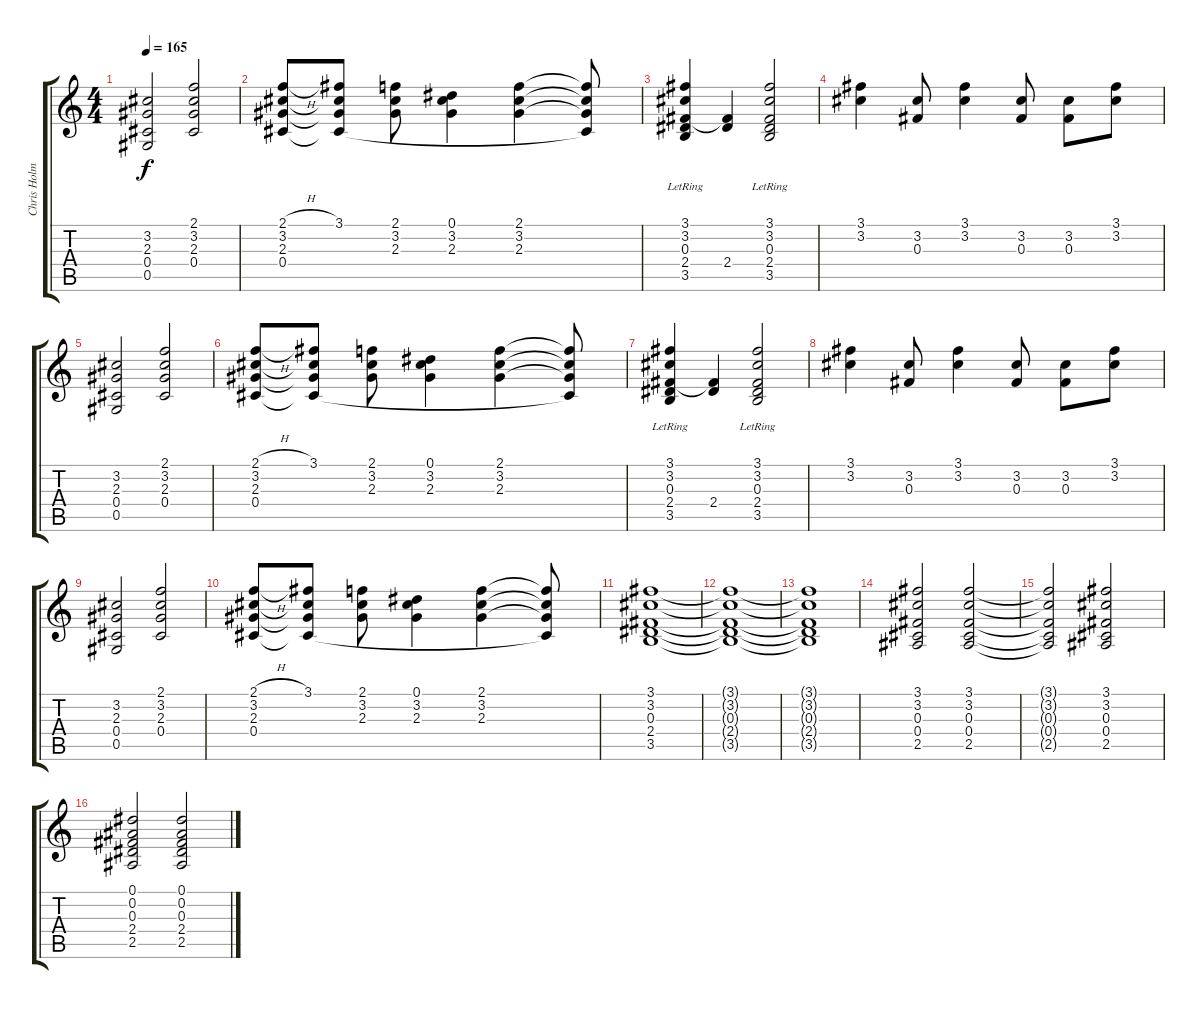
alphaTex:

\track ("Chris Holmes/Lead Guitar" "Chris Holm") {instrument electricguitarclean}
\staff {score tabs}
\tuning (Eb4 Bb3 Gb3 Db3 Ab2 Eb2) {hide}
\ts (4 4)
\tempo 165
\clef g2
\ks c
(3.2 2.3 0.4 0.5).2{dy f} (2.1 3.2 2.3 0.4).2 |
(2.1{h} 3.2 2.3 0.4).8 (3.1 3.2{t} 2.3{t} 0.4{t}).8 (2.1 3.2 2.3).8 (0.1 3.2 2.3).4 (2.1 3.2 2.3).4 (2.1{t} 3.2{t} 2.3{t} 0.4{t}).8 |
(3.1{lr} 3.2{lr} 0.3 2.4 3.5{lr}).4 (0.3{t} 2.4).4 (3.1 3.2 0.3{lr} 2.4{lr} 3.5{lr}).2 |
(3.1 3.2).4 (3.2 0.3).8 (3.1 3.2).4 (3.2 0.3).8 (3.2 0.3).8 (3.1 3.2).8 |
(3.2 2.3 0.4 0.5).2 (2.1 3.2 2.3 0.4).2 |
(2.1{h} 3.2 2.3 0.4).8 (3.1 3.2{t} 2.3{t} 0.4{t}).8 (2.1 3.2 2.3).8 (0.1 3.2 2.3).4 (2.1 3.2 2.3).4 (2.1{t} 3.2{t} 2.3{t} 0.4{t}).8 |
(3.1{lr} 3.2{lr} 0.3 2.4 3.5{lr}).4 (0.3{t} 2.4).4 (3.1 3.2 0.3{lr} 2.4{lr} 3.5{lr}).2 |
(3.1 3.2).4 (3.2 0.3).8 (3.1 3.2).4 (3.2 0.3).8 (3.2 0.3).8 (3.1 3.2).8 |
(3.2 2.3 0.4 0.5).2 (2.1 3.2 2.3 0.4).2 |
(2.1{h} 3.2 2.3 0.4).8 (3.1 3.2{t} 2.3{t} 0.4{t}).8 (2.1 3.2 2.3).8 (0.1 3.2 2.3).4 (2.1 3.2 2.3).4 (2.1{t} 3.2{t} 2.3{t} 0.4{t}).8 |
(3.1 3.2 0.3 2.4 3.5).1 |
(3.1{t} 3.2{t} 0.3{t} 2.4{t} 3.5{t}).1 |
(3.1{t} 3.2{t} 0.3{t} 2.4{t} 3.5{t}).1 |
(3.1 3.2 0.3 0.4 2.5).2{volume 10} (3.1 3.2 0.3 0.4 2.5).2 |
(3.1{t} 3.2{t} 0.3{t} 0.4{t} 2.5{t}).2 (3.1 3.2 0.3 0.4 2.5).2 |
(0.1 0.2 0.3 2.4 2.5).2 (0.1 0.2 0.3 2.4 2.5).2
